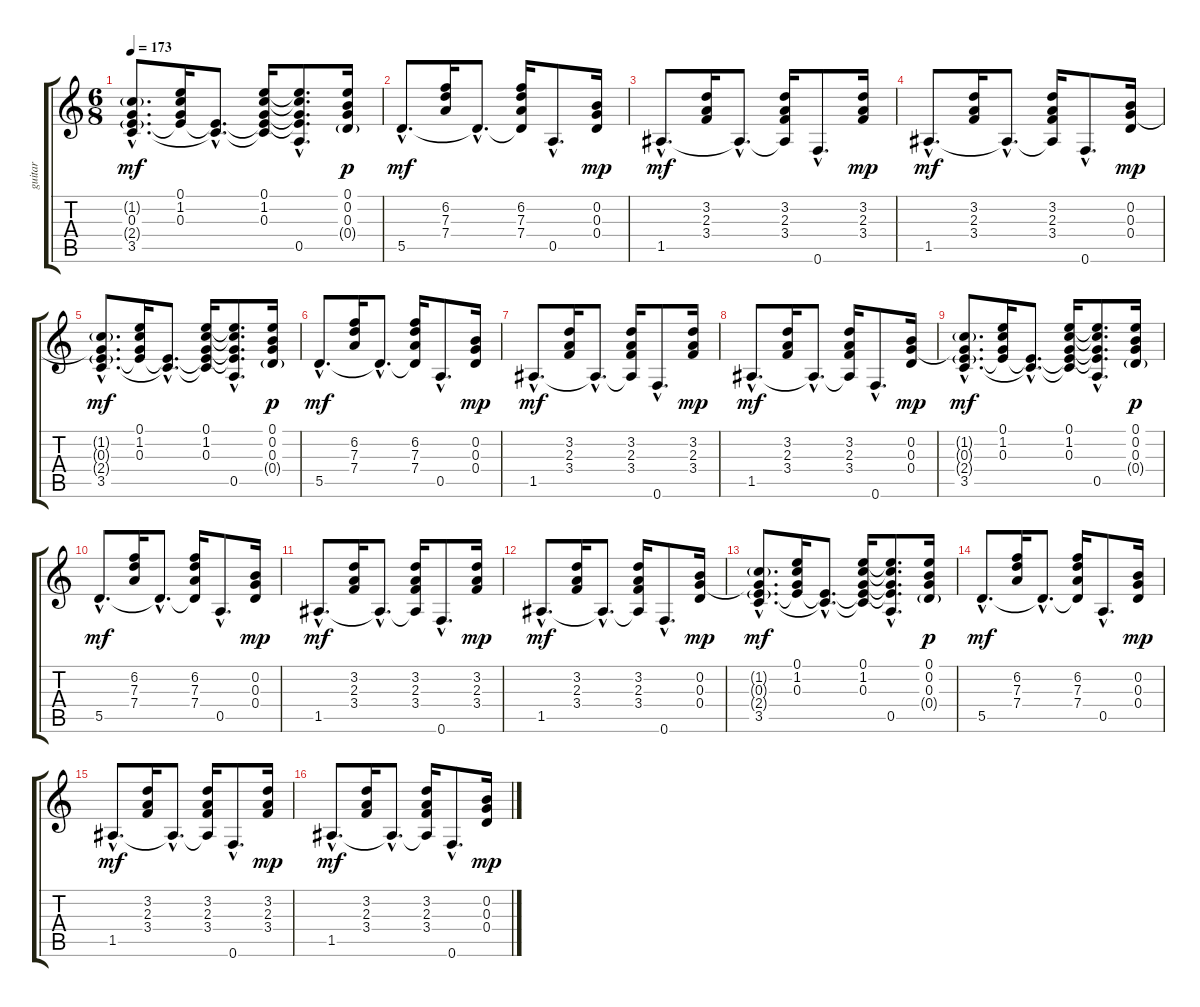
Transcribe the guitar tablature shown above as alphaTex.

\track ("guitar" "guitar") {instrument acousticguitarnylon}
\staff {score tabs}
\tuning (E4 B3 G3 D3 A2 F2) {hide}
\ts (6 8)
\tempo 173
\clef g2
\ks c
(1.2{g hac} 0.3{hac t} 2.4{g hac} 3.5{hac}).8{d dy mf} (0.1 1.2 0.3 2.4{t}).16 (2.4{hac t} 3.5{hac t}).8{d} (0.1 1.2 0.3 2.4{t} 3.5{t}).16 (0.1{hac t} 1.2{hac t} 0.3{hac t} 2.4{hac t} 0.5{hac}).8{d} (0.1 0.2 0.3 0.4{g}).16{dy p} |
5.5{hac}.8{d dy mf} (6.2 7.3 7.4).16 5.5{hac t}.8{d} (6.2 7.3 7.4 5.5{t}).16 0.5{hac}.8{d} (0.2 0.3 0.4).16{dy mp} |
1.5{hac}.8{d dy mf} (3.2 2.3 3.4).16 1.5{hac t}.8{d} (3.2 2.3 3.4 1.5{t}).16 0.6{hac}.8{d} (3.2 2.3 3.4).16{dy mp} |
1.5{hac}.8{d dy mf} (3.2 2.3 3.4).16 1.5{hac t}.8{d} (3.2 2.3 3.4 1.5{t}).16 0.6{hac}.8{d} (0.2 0.3 0.4).16{dy mp} |
(1.2{g hac} 0.3{hac t} 2.4{g hac} 3.5{hac}).8{d dy mf} (0.1 1.2 0.3 2.4{t}).16 (2.4{hac t} 3.5{hac t}).8{d} (0.1 1.2 0.3 2.4{t} 3.5{t}).16 (0.1{hac t} 1.2{hac t} 0.3{hac t} 2.4{hac t} 0.5{hac}).8{d} (0.1 0.2 0.3 0.4{g}).16{dy p} |
5.5{hac}.8{d dy mf} (6.2 7.3 7.4).16 5.5{hac t}.8{d} (6.2 7.3 7.4 5.5{t}).16 0.5{hac}.8{d} (0.2 0.3 0.4).16{dy mp} |
1.5{hac}.8{d dy mf} (3.2 2.3 3.4).16 1.5{hac t}.8{d} (3.2 2.3 3.4 1.5{t}).16 0.6{hac}.8{d} (3.2 2.3 3.4).16{dy mp} |
1.5{hac}.8{d dy mf} (3.2 2.3 3.4).16 1.5{hac t}.8{d} (3.2 2.3 3.4 1.5{t}).16 0.6{hac}.8{d} (0.2 0.3 0.4).16{dy mp} |
(1.2{g hac} 0.3{hac t} 2.4{g hac} 3.5{hac}).8{d dy mf} (0.1 1.2 0.3 2.4{t}).16 (2.4{hac t} 3.5{hac t}).8{d} (0.1 1.2 0.3 2.4{t} 3.5{t}).16 (0.1{hac t} 1.2{hac t} 0.3{hac t} 2.4{hac t} 0.5{hac}).8{d} (0.1 0.2 0.3 0.4{g}).16{dy p} |
5.5{hac}.8{d dy mf} (6.2 7.3 7.4).16 5.5{hac t}.8{d} (6.2 7.3 7.4 5.5{t}).16 0.5{hac}.8{d} (0.2 0.3 0.4).16{dy mp} |
1.5{hac}.8{d dy mf} (3.2 2.3 3.4).16 1.5{hac t}.8{d} (3.2 2.3 3.4 1.5{t}).16 0.6{hac}.8{d} (3.2 2.3 3.4).16{dy mp} |
1.5{hac}.8{d dy mf} (3.2 2.3 3.4).16 1.5{hac t}.8{d} (3.2 2.3 3.4 1.5{t}).16 0.6{hac}.8{d} (0.2 0.3 0.4).16{dy mp} |
(1.2{g hac} 0.3{hac t} 2.4{g hac} 3.5{hac}).8{d dy mf} (0.1 1.2 0.3 2.4{t}).16 (2.4{hac t} 3.5{hac t}).8{d} (0.1 1.2 0.3 2.4{t} 3.5{t}).16 (0.1{hac t} 1.2{hac t} 0.3{hac t} 2.4{hac t} 0.5{hac}).8{d} (0.1 0.2 0.3 0.4{g}).16{dy p} |
5.5{hac}.8{d dy mf} (6.2 7.3 7.4).16 5.5{hac t}.8{d} (6.2 7.3 7.4 5.5{t}).16 0.5{hac}.8{d} (0.2 0.3 0.4).16{dy mp} |
1.5{hac}.8{d dy mf} (3.2 2.3 3.4).16 1.5{hac t}.8{d} (3.2 2.3 3.4 1.5{t}).16 0.6{hac}.8{d} (3.2 2.3 3.4).16{dy mp} |
1.5{hac}.8{d dy mf} (3.2 2.3 3.4).16 1.5{hac t}.8{d} (3.2 2.3 3.4 1.5{t}).16 0.6{hac}.8{d} (0.2 0.3 0.4).16{dy mp}
